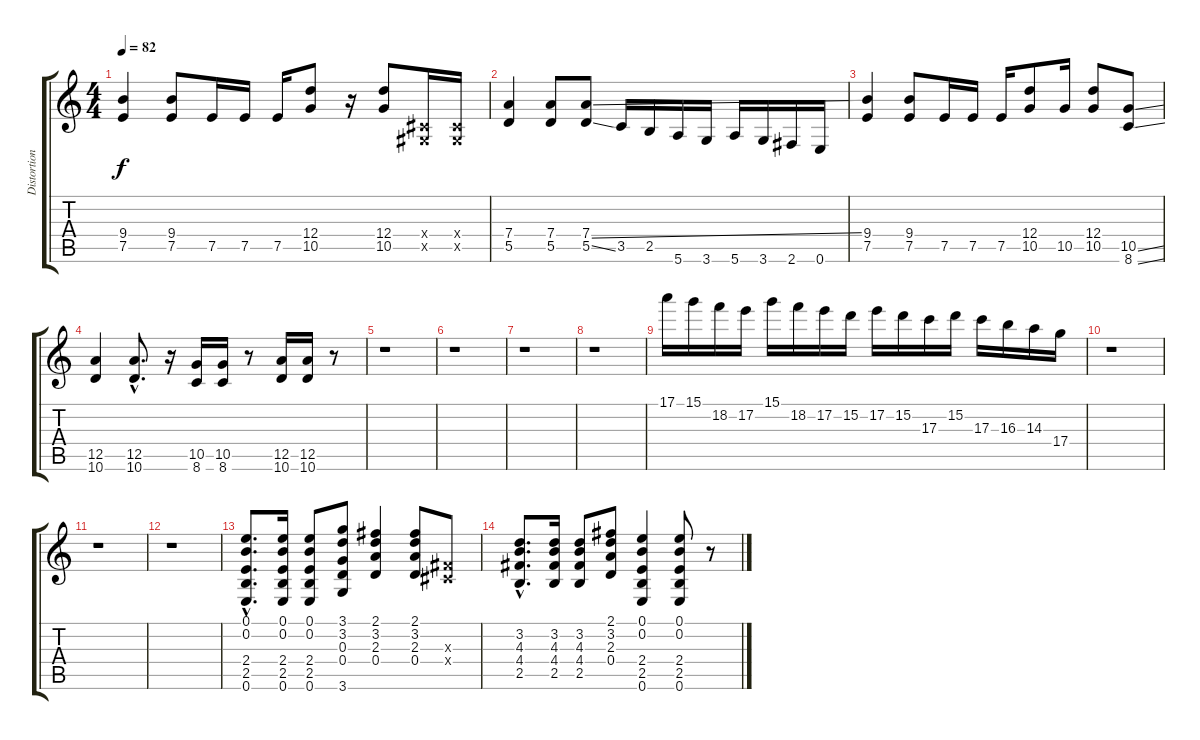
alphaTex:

\track ("Distortion (Rhythm)" "Distortion") {instrument distortionguitar}
\staff {score tabs}
\tuning (E4 B3 G3 D3 A2 E2) {hide}
\ts (4 4)
\tempo 82
\clef g2
\ks c
(9.4 7.5).4{dy f} (9.4 7.5).8 7.5.16 7.5.16 7.5.16 (12.4 10.5).8 r.16 (12.4 10.5).8 (-1.4{x} -1.5{x}).16 (-1.4{x} -1.5{x}).16 |
(7.4 5.5).4 (7.4 5.5).8 (7.4{ss} 5.5{ss}).8 3.5.16 2.5.16 5.6.16 3.6.16 5.6.16 3.6.16 2.6.16 0.6.16 |
(9.4 7.5).4 (9.4 7.5).8 7.5.16 7.5.16 7.5.16 (12.4 10.5).8 10.5.16 (12.4 10.5).8 (10.5{ss} 8.6{ss}).8 |
(12.5 10.6).4 (12.5{hac} 10.6{hac}).8{d} r.16 (10.5 8.6).16 (10.5 8.6).16 r.8 (12.5 10.6).16 (12.5 10.6).16 r.8 |
r.1 |
r.1 |
r.1 |
r.1 |
17.1.16 15.1.16 18.2.16 17.2.16 15.1.16 18.2.16 17.2.16 15.2.16 17.2.16 15.2.16 17.3.16 15.2.16 17.3.16 16.3.16 14.3.16 17.4.16 |
r.1 |
r.1 |
r.1 |
(0.1{hac} 0.2{hac} 2.4{hac} 2.5{hac} 0.6{hac}).8{d} (0.1 0.2 2.4 2.5 0.6).16 (0.1 0.2 2.4 2.5 0.6).8 (3.1 3.2 0.3 0.4 3.6).8 (2.1 3.2 2.3 0.4).4 (2.1 3.2 2.3 0.4).8 (-1.3{x} -1.4{x}).8 |
(3.2{hac} 4.3{hac} 4.4{hac} 2.5{hac}).8{d} (3.2 4.3 4.4 2.5).16 (3.2 4.3 4.4 2.5).8 (2.1 3.2 2.3 0.4).8 (0.1 0.2 2.4 2.5 0.6).4 (0.1 0.2 2.4 2.5 0.6).8 r.8
